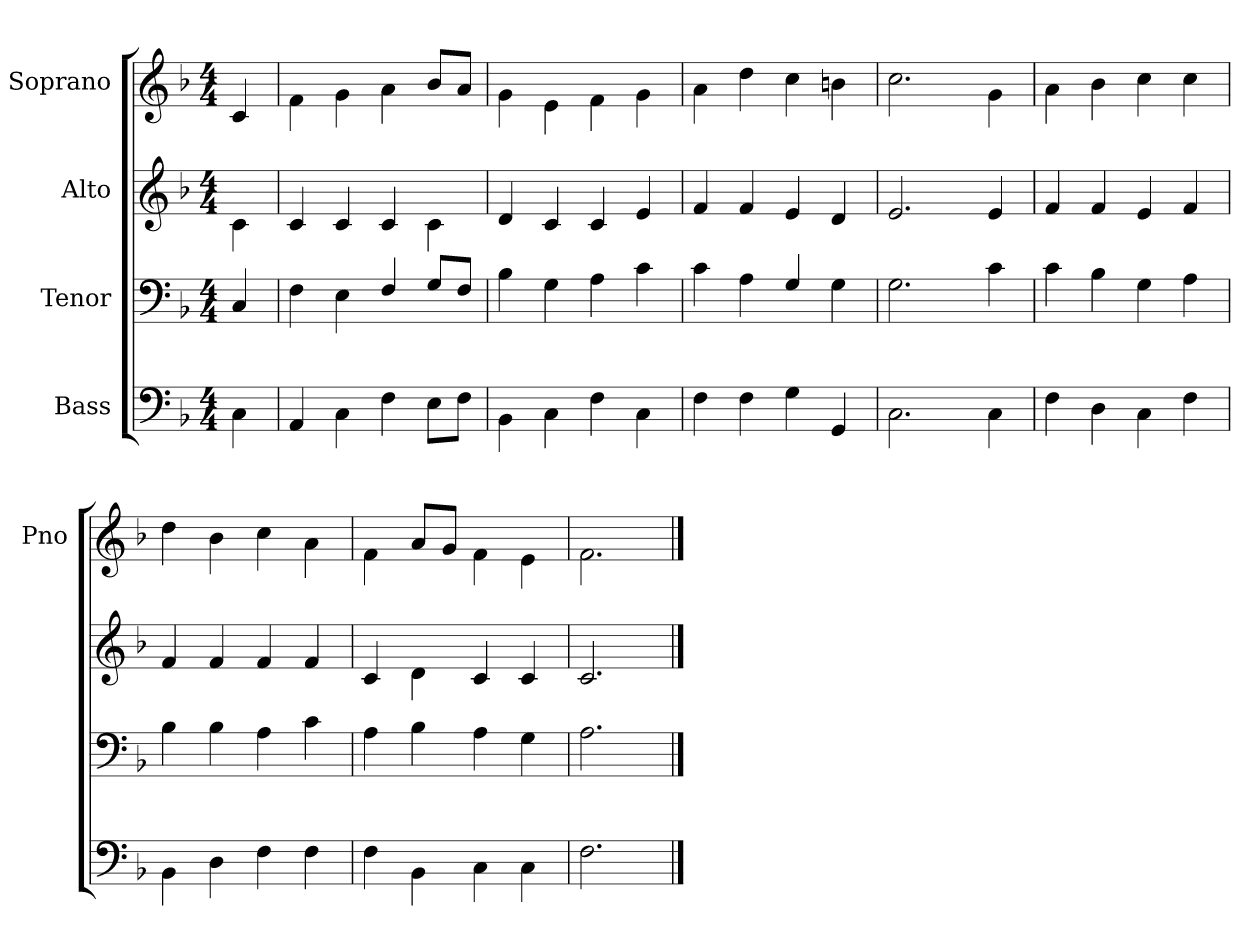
**kern	**kern	**kern	**kern
*part4	*part3	*part2	*part1
*staff4	*staff3	*staff2	*staff1
*I"Bass	*I"Tenor	*I"Alto	*I"Soprano
*	*	*	*I'Pno
*clefF4	*clefF4	*clefG2	*clefG2
*k[b-]	*k[b-]	*k[b-]	*k[b-]
*F:	*F:	*F:	*F:
*M4/4	*M4/4	*M4/4	*M4/4
=	=	=	=
4C\	4C/	4c\	4c/
=	=	=	=
4AA/	4F\	4c/	4f\
4C\	4E\	4c/	4g\
4F\	4F/	4c/	4a\
8E\L	8G/L	4c\	8b-/L
8F\J	8F/J	.	8a/J
=	=	=	=
4BB-\	4B-\	4d/	4g\
4C\	4G\	4c/	4e\
4F\	4A\	4c/	4f\
4C\	4c\	4e/	4g\
=	=	=	=
4F\	4c\	4f/	4a\
4F\	4A\	4f/	4dd\
4G\	4G/	4e/	4cc\
4GG/	4G\	4d/	4bn\
=	=	=	=
2.C\	2.G\	2.e/	2.cc\
=-	=-	=-	=-
4C\	4c\	4e/	4g\
=	=	=	=
4F\	4c\	4f/	4a\
4D\	4B-\	4f/	4b-\
4C\	4G\	4e/	4cc\
4F\	4A\	4f/	4cc\
=	=	=	=
4BB-\	4B-\	4f/	4dd\
4D\	4B-\	4f/	4b-\
4F\	4A\	4f/	4cc\
4F\	4c\	4f/	4a\
=	=	=	=
4F\	4A\	4c/	4f\
4BB-\	4B-\	4d\	8a/L
.	.	.	8g/J
4C\	4A\	4c/	4f\
4C\	4G\	4c/	4e\
=	=	=	=
2.F\	2.A\	2.c/	2.f\
==	==	==	==
*-	*-	*-	*-
